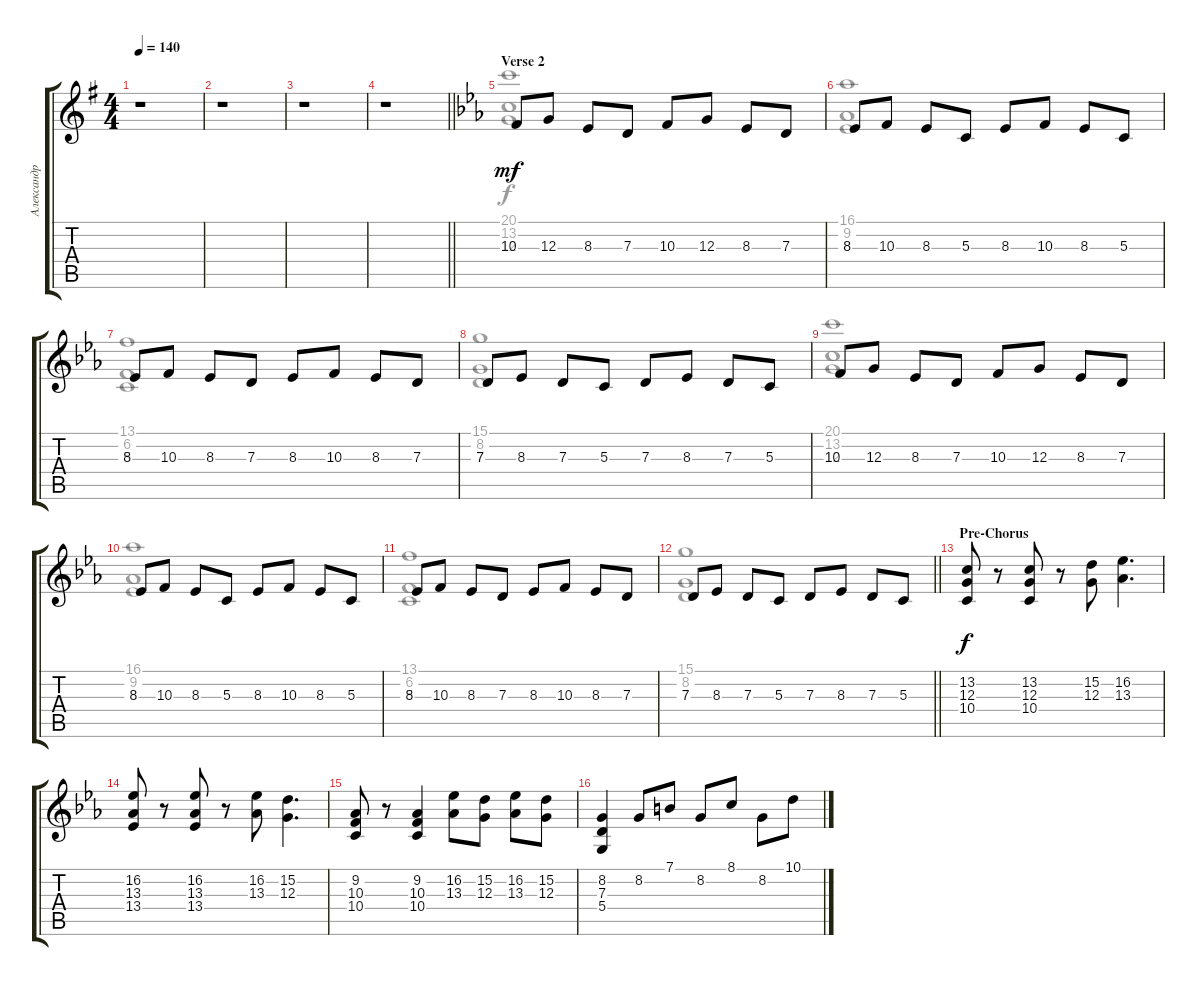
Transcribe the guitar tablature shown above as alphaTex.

\track ("Александр Андрюхин" "Александр ") {instrument synthstrings1}
\staff {score tabs}
\tuning (E4 B3 G3 D3 A2 E2) {hide}
\voice
\ts (4 4)
\tempo 140
\clef g2
\ks g
r.1{dy f} |
r.1 |
r.1 |
\barLineRight lightlight
r.1 |
\section ("" "Verse 2")
\ks eb
10.3.8{dy mf} 12.3.8 8.3.8 7.3.8 10.3.8 12.3.8 8.3.8 7.3.8 |
8.3.8 10.3.8 8.3.8 5.3.8 8.3.8 10.3.8 8.3.8 5.3.8 |
8.3.8 10.3.8 8.3.8 7.3.8 8.3.8 10.3.8 8.3.8 7.3.8 |
7.3.8 8.3.8 7.3.8 5.3.8 7.3.8 8.3.8 7.3.8 5.3.8 |
10.3.8 12.3.8 8.3.8 7.3.8 10.3.8 12.3.8 8.3.8 7.3.8 |
8.3.8 10.3.8 8.3.8 5.3.8 8.3.8 10.3.8 8.3.8 5.3.8 |
8.3.8 10.3.8 8.3.8 7.3.8 8.3.8 10.3.8 8.3.8 7.3.8 |
\barLineRight lightlight
7.3.8 8.3.8 7.3.8 5.3.8 7.3.8 8.3.8 7.3.8 5.3.8 |
\section ("" "Pre-Chorus")
(13.2 12.3 10.4).8{dy f} r.8 (13.2 12.3 10.4).8 r.8 (15.2 12.3).8 (16.2 13.3).4{d} |
(16.2 13.3 13.4).8 r.8 (16.2 13.3 13.4).8 r.8 (16.2 13.3).8 (15.2 12.3).4{d} |
(9.2 10.3 10.4).8 r.8 (9.2 10.3 10.4).4 (16.2 13.3).8 (15.2 12.3).8 (16.2 13.3).8 (15.2 12.3).8 |
(8.2 7.3 5.4).4 8.2.8 7.1.8 8.2.8 8.1.8 8.2.8 10.1.8
\voice
\clef g2
\ottava regular
\simile none
\ks g
|
|
|
\barLineRight lightlight
|
\ks eb
(20.1 13.2 12.3).1 |
(16.1 9.2 8.3).1 |
(13.1 6.2 5.3).1 |
(15.1 8.2 7.3).1 |
(20.1 13.2 12.3).1 |
(16.1 9.2 8.3).1 |
(13.1 6.2 5.3).1 |
\barLineRight lightlight
(15.1 8.2 7.3).1 |
|
|
|
